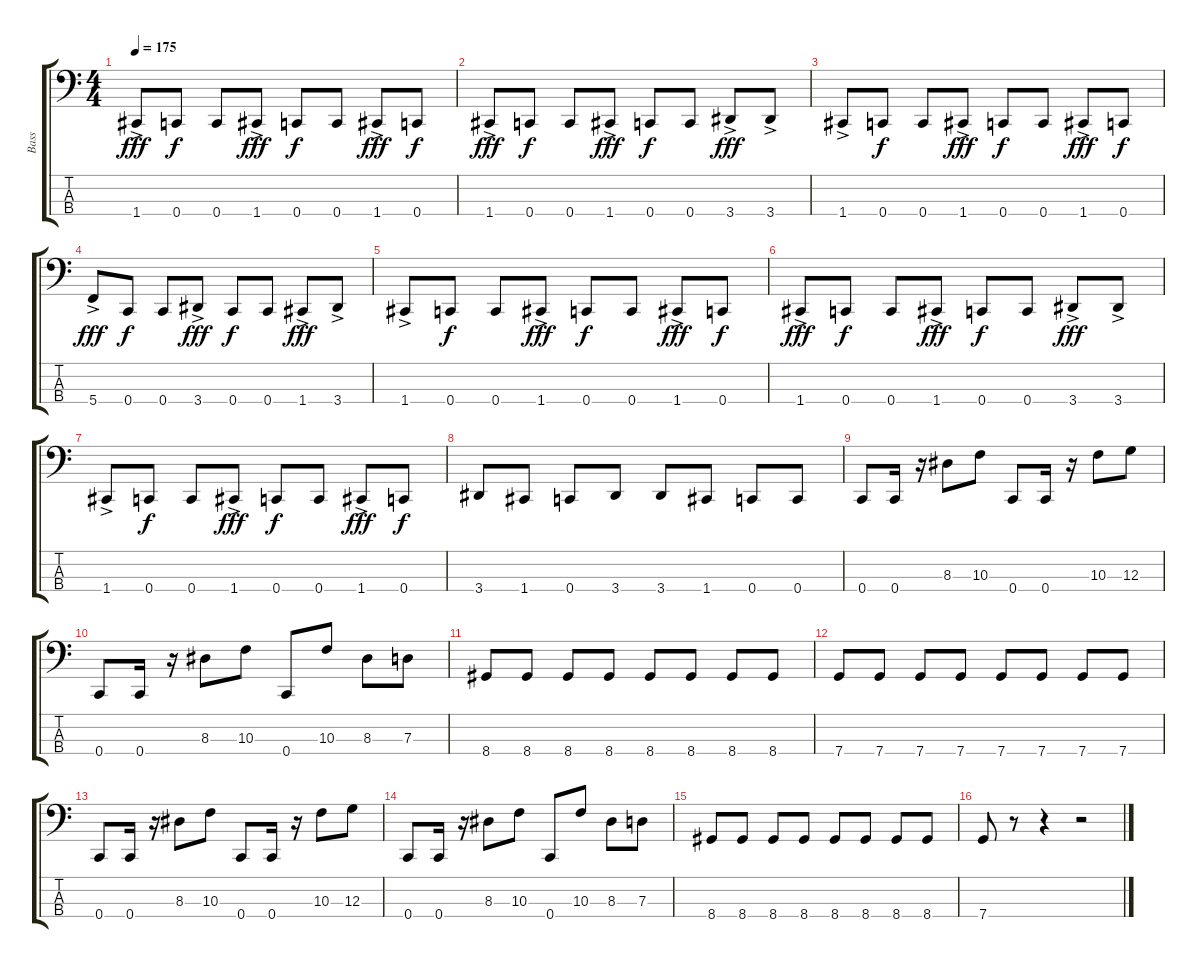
\track ("Bass" "Bass") {instrument electricbasspick}
\staff {score tabs}
\tuning (F2 C2 G1 C1) {hide}
\ts (4 4)
\tempo 175
\clef f4
\ks c
1.4{ac}.8{dy fff instrument electricbasspick} 0.4.8{dy f} 0.4.8 1.4{ac}.8{dy fff} 0.4.8{dy f} 0.4.8 1.4{ac}.8{dy fff} 0.4.8{dy f} |
1.4{ac}.8{dy fff} 0.4.8{dy f} 0.4.8 1.4{ac}.8{dy fff} 0.4.8{dy f} 0.4.8 3.4{ac}.8{dy fff} 3.4{ac}.8 |
1.4{ac}.8 0.4.8{dy f} 0.4.8 1.4{ac}.8{dy fff} 0.4.8{dy f} 0.4.8 1.4{ac}.8{dy fff} 0.4.8{dy f} |
5.4{ac}.8{dy fff} 0.4.8{dy f} 0.4.8 3.4{ac}.8{dy fff} 0.4.8{dy f} 0.4.8 1.4{ac}.8{dy fff} 3.4{ac}.8 |
1.4{ac}.8 0.4.8{dy f} 0.4.8 1.4{ac}.8{dy fff} 0.4.8{dy f} 0.4.8 1.4{ac}.8{dy fff} 0.4.8{dy f} |
1.4{ac}.8{dy fff} 0.4.8{dy f} 0.4.8 1.4{ac}.8{dy fff} 0.4.8{dy f} 0.4.8 3.4{ac}.8{dy fff} 3.4{ac}.8 |
1.4{ac}.8 0.4.8{dy f} 0.4.8 1.4{ac}.8{dy fff} 0.4.8{dy f} 0.4.8 1.4{ac}.8{dy fff} 0.4.8{dy f} |
3.4.8 1.4.8 0.4.8 3.4.8 3.4.8 1.4.8 0.4.8 0.4.8 |
0.4.8 0.4.16 r.16 8.3.8 10.3.8 0.4.8 0.4.16 r.16 10.3.8 12.3.8 |
0.4.8 0.4.16 r.16 8.3.8 10.3.8 0.4.8 10.3.8 8.3.8 7.3.8 |
8.4.8 8.4.8 8.4.8 8.4.8 8.4.8 8.4.8 8.4.8 8.4.8 |
7.4.8 7.4.8 7.4.8 7.4.8 7.4.8 7.4.8 7.4.8 7.4.8 |
0.4.8 0.4.16 r.16 8.3.8 10.3.8 0.4.8 0.4.16 r.16 10.3.8 12.3.8 |
0.4.8 0.4.16 r.16 8.3.8 10.3.8 0.4.8 10.3.8 8.3.8 7.3.8 |
8.4.8 8.4.8 8.4.8 8.4.8 8.4.8 8.4.8 8.4.8 8.4.8 |
7.4.8 r.8 r.4 r.2
